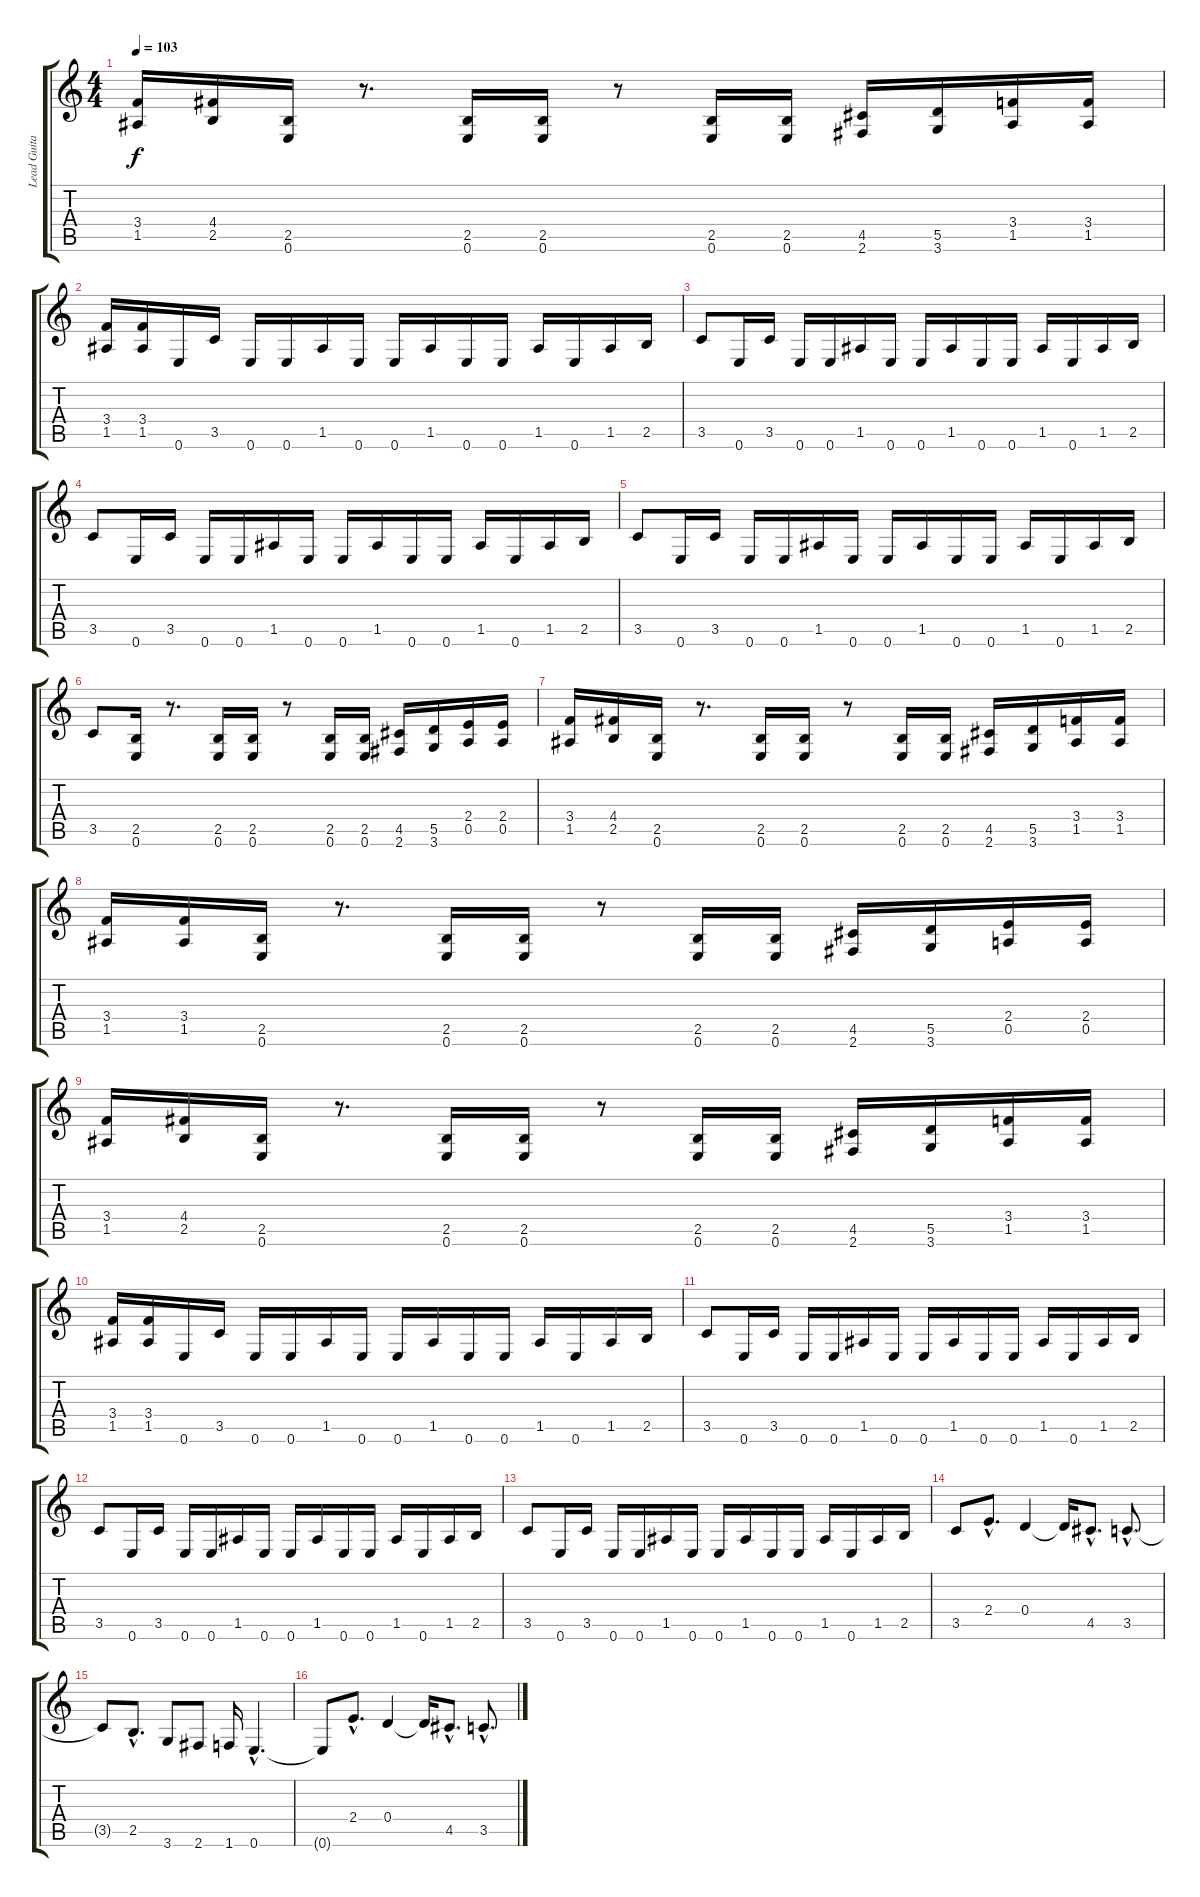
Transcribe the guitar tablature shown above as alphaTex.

\track ("Lead Guitar" "Lead Guita") {instrument distortionguitar}
\staff {score tabs}
\tuning (E4 B3 G3 D3 A2 E2) {hide}
\ts (4 4)
\tempo 103
\clef g2
\ks c
(3.4 1.5).16{dy f} (4.4 2.5).16 (2.5 0.6).16 r.8{d} (2.5 0.6).16 (2.5 0.6).16 r.8 (2.5 0.6).16 (2.5 0.6).16 (4.5 2.6).16 (5.5 3.6).16 (3.4 1.5).16 (3.4 1.5).16 |
(3.4 1.5).16 (3.4 1.5).16 0.6.16 3.5.16 0.6.16 0.6.16 1.5.16 0.6.16 0.6.16 1.5.16 0.6.16 0.6.16 1.5.16 0.6.16 1.5.16 2.5.16 |
3.5.8 0.6.16 3.5.16 0.6.16 0.6.16 1.5.16 0.6.16 0.6.16 1.5.16 0.6.16 0.6.16 1.5.16 0.6.16 1.5.16 2.5.16 |
3.5.8 0.6.16 3.5.16 0.6.16 0.6.16 1.5.16 0.6.16 0.6.16 1.5.16 0.6.16 0.6.16 1.5.16 0.6.16 1.5.16 2.5.16 |
3.5.8 0.6.16 3.5.16 0.6.16 0.6.16 1.5.16 0.6.16 0.6.16 1.5.16 0.6.16 0.6.16 1.5.16 0.6.16 1.5.16 2.5.16 |
3.5.8 (2.5 0.6).16 r.8{d} (2.5 0.6).16 (2.5 0.6).16 r.8 (2.5 0.6).16 (2.5 0.6).16 (4.5 2.6).16 (5.5 3.6).16 (2.4 0.5).16 (2.4 0.5).16 |
(3.4 1.5).16 (4.4 2.5).16 (2.5 0.6).16 r.8{d} (2.5 0.6).16 (2.5 0.6).16 r.8 (2.5 0.6).16 (2.5 0.6).16 (4.5 2.6).16 (5.5 3.6).16 (3.4 1.5).16 (3.4 1.5).16 |
(3.4 1.5).16 (3.4 1.5).16 (2.5 0.6).16 r.8{d} (2.5 0.6).16 (2.5 0.6).16 r.8 (2.5 0.6).16 (2.5 0.6).16 (4.5 2.6).16 (5.5 3.6).16 (2.4 0.5).16 (2.4 0.5).16 |
(3.4 1.5).16 (4.4 2.5).16 (2.5 0.6).16 r.8{d} (2.5 0.6).16 (2.5 0.6).16 r.8 (2.5 0.6).16 (2.5 0.6).16 (4.5 2.6).16 (5.5 3.6).16 (3.4 1.5).16 (3.4 1.5).16 |
(3.4 1.5).16 (3.4 1.5).16 0.6.16 3.5.16 0.6.16 0.6.16 1.5.16 0.6.16 0.6.16 1.5.16 0.6.16 0.6.16 1.5.16 0.6.16 1.5.16 2.5.16 |
3.5.8 0.6.16 3.5.16 0.6.16 0.6.16 1.5.16 0.6.16 0.6.16 1.5.16 0.6.16 0.6.16 1.5.16 0.6.16 1.5.16 2.5.16 |
3.5.8 0.6.16 3.5.16 0.6.16 0.6.16 1.5.16 0.6.16 0.6.16 1.5.16 0.6.16 0.6.16 1.5.16 0.6.16 1.5.16 2.5.16 |
3.5.8 0.6.16 3.5.16 0.6.16 0.6.16 1.5.16 0.6.16 0.6.16 1.5.16 0.6.16 0.6.16 1.5.16 0.6.16 1.5.16 2.5.16 |
3.5.8 2.4{hac}.8{d} 0.4.4 0.4{t}.16 4.5{hac}.8{d} 3.5{hac}.8{d} |
3.5{t}.8 2.5{hac}.8{d} 3.6.8 2.6.8 1.6.16 0.6{hac}.4{d} |
0.6{t}.8 2.4{hac}.8{d} 0.4.4 0.4{t}.16 4.5{hac}.8{d} 3.5{hac}.8{d}
